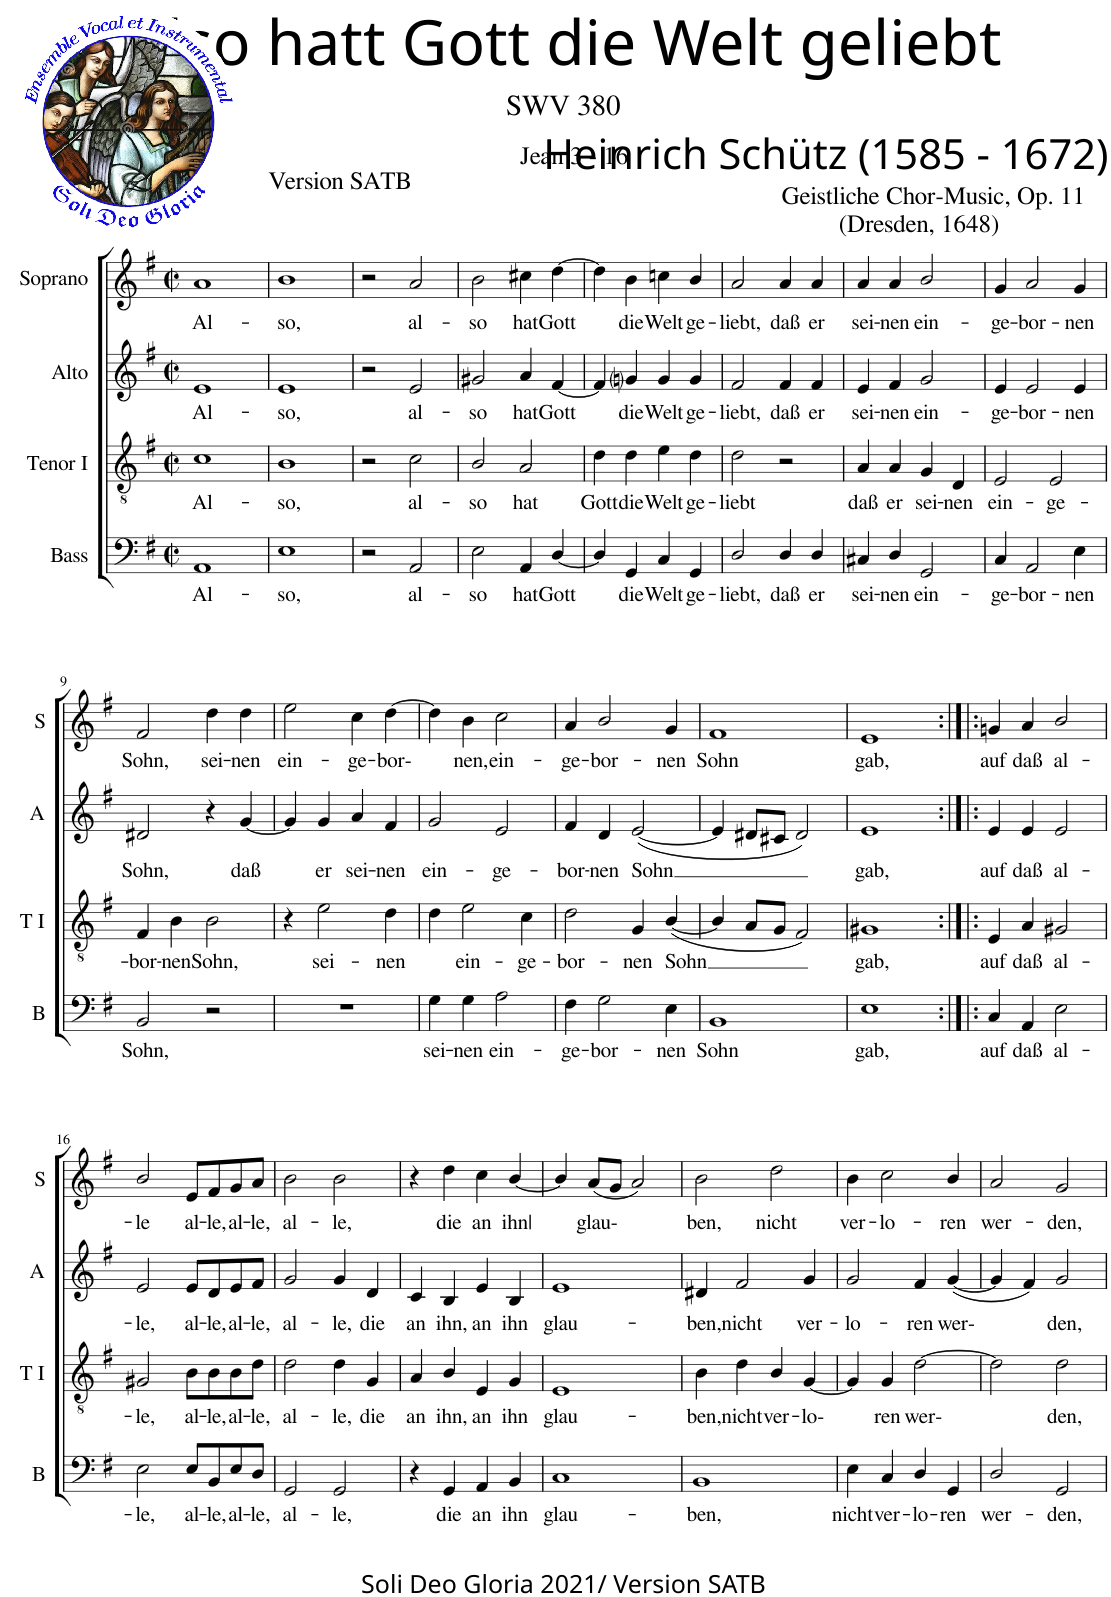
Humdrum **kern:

**kern	**text	**kern	**text	**kern	**text	**kern	**text
*part4	*part4	*part3	*part3	*part2	*part2	*part1	*part1
*staff4	*staff4	*staff3	*staff3	*staff2	*staff2	*staff1	*staff1
*I"Bass	*	*I"Tenor I	*	*I"Alto	*	*I"Soprano	*
*I'B	*	*I'T I	*	*I'A	*	*I'S	*
*clefF4	*	*clefGv2	*	*clefG2	*	*clefG2	*
*k[f#]	*	*k[f#]	*	*k[f#]	*	*k[f#]	*
*G:	*	*G:	*	*G:	*	*G:	*
*M2/2	*	*M2/2	*	*M2/2	*	*M2/2	*
*met(c|)	*	*met(c|)	*	*met(c|)	*	*met(c|)	*
=1	=1	=1	=1	=1	=1	=1	=1
!	!LO:LY:b	!	!LO:LY:b	!	!LO:LY:b	!	!LO:LY:b
1AA	Al-	1c	Al-	1e	Al-	1a	Al-
=2	=2	=2	=2	=2	=2	=2	=2
!	!LO:LY:b	!	!LO:LY:b	!	!LO:LY:b	!	!LO:LY:b
1E	-so,	1B	-so,	1e	-so,	1b	-so,
=3	=3	=3	=3	=3	=3	=3	=3
2r	.	2r	.	2r	.	2r	.
!	!LO:LY:b	!	!LO:LY:b	!	!LO:LY:b	!	!LO:LY:b
2AA/	al-	2c\	al-	2e/	al-	2a/	al-
=4	=4	=4	=4	=4	=4	=4	=4
!	!LO:LY:b	!	!LO:LY:b	!	!LO:LY:b	!	!LO:LY:b
2E\	-so	2B/	-so	2g#X/	-so	2b\	-so
!	!LO:LY:b	!	!LO:LY:b	!	!LO:LY:b	!	!LO:LY:b
4AA/	hat	2A/	hat	4a/	hat	4cc#X\	hat
!	!LO:LY:b	!	!	!	!LO:LY:b	!	!LO:LY:b
[4D/	Gott	.	.	[4f#/	Gott	[4dd\	Gott
=5	=5	=5	=5	=5	=5	=5	=5
!	!	!	!LO:LY:b	!	!	!	!
4D/]	.	4d\	Gott	4f#/]	.	4dd\]	.
!	!LO:LY:b	!	!LO:LY:b	!	!LO:LY:b	!	!LO:LY:b
4GG/	die	4d\	die	4gni/	die	4b\	die
!	!LO:LY:b	!	!LO:LY:b	!	!LO:LY:b	!	!LO:LY:b
4C/	Welt	4e\	Welt	4g/	Welt	4ccn\	Welt
!	!LO:LY:b	!	!LO:LY:b	!	!LO:LY:b	!	!LO:LY:b
4GG/	ge-	4d\	ge-	4g/	ge-	4b/	ge-
=6	=6	=6	=6	=6	=6	=6	=6
!	!LO:LY:b	!	!LO:LY:b	!	!LO:LY:b	!	!LO:LY:b
2D/	-liebt,	2d\	-liebt	2f#/	-liebt,	2a/	-liebt,
!	!LO:LY:b	!	!	!	!LO:LY:b	!	!LO:LY:b
4D/	daß	2r	.	4f#/	daß	4a/	daß
!	!LO:LY:b	!	!	!	!LO:LY:b	!	!LO:LY:b
4D/	er	.	.	4f#/	er	4a/	er
=7	=7	=7	=7	=7	=7	=7	=7
!	!LO:LY:b	!	!LO:LY:b	!	!LO:LY:b	!	!LO:LY:b
4C#X/	sei-	4A/	daß	4e/	sei-	4a/	sei-
!	!LO:LY:b	!	!LO:LY:b	!	!LO:LY:b	!	!LO:LY:b
4D/	-nen	4A/	er	4f#/	-nen	4a/	-nen
!	!LO:LY:b	!	!LO:LY:b	!	!LO:LY:b	!	!LO:LY:b
2GG/	ein-	4G/	sei-	2g/	ein-	2b/	ein-
!	!	!	!LO:LY:b	!	!	!	!
.	.	4D/	-nen	.	.	.	.
=8	=8	=8	=8	=8	=8	=8	=8
!	!LO:LY:b	!	!LO:LY:b	!	!LO:LY:b	!	!LO:LY:b
4C/	-ge-	2E/	ein-	4e/	-ge-	4g/	-ge-
!	!LO:LY:b	!	!	!	!LO:LY:b	!	!LO:LY:b
2AA/	-bor-	.	.	2e/	-bor-	2a/	-bor-
!	!	!	!LO:LY:b	!	!	!	!
.	.	2E/	-ge-	.	.	.	.
!	!LO:LY:b	!	!	!	!LO:LY:b	!	!LO:LY:b
4E\	-nen	.	.	4e/	-nen	4g/	-nen
!!LO:LB:g=z
=9	=9	=9	=9	=9	=9	=9	=9
!	!LO:LY:b	!	!LO:LY:b	!	!LO:LY:b	!	!LO:LY:b
2BB/	Sohn,	4F#/	-bor-	2d#X/	Sohn,	2f#/	Sohn,
!	!	!	!LO:LY:b	!	!	!	!
.	.	4B\	-nen	.	.	.	.
!	!	!	!LO:LY:b	!	!	!	!LO:LY:b
2r	.	2B\	Sohn,	4r	.	4dd\	sei-
!	!	!	!	!	!LO:LY:b	!	!LO:LY:b
.	.	.	.	[4g/	daß	4dd\	-nen
=10	=10	=10	=10	=10	=10	=10	=10
!	!	!	!	!	!	!	!LO:LY:b
1r	.	4r	.	4g/]	.	2ee\	ein-
!	!	!	!LO:LY:b	!	!LO:LY:b	!	!
.	.	2e\	sei-	4g/	er	.	.
!	!	!	!	!	!LO:LY:b	!	!LO:LY:b
.	.	.	.	4a/	sei-	4cc\	-ge-
!	!	!	!LO:LY:b	!	!LO:LY:b	!	!LO:LY:b
.	.	4d\	-nen	4f#/	-nen	[4dd\	-bor-
=11	=11	=11	=11	=11	=11	=11	=11
!	!LO:LY:b	!	!	!	!LO:LY:b	!	!
4G\	sei-	4d\	.	2g/	ein-	4dd\]	.
!	!LO:LY:b	!	!LO:LY:b	!	!	!	!LO:LY:b
4G\	-nen	2e\	ein-	.	.	4b\	nen,
!	!LO:LY:b	!	!	!	!LO:LY:b	!	!LO:LY:b
2A\	ein-	.	.	2e/	-ge-	2cc\	ein-
!	!	!	!LO:LY:b	!	!	!	!
.	.	4c\	-ge-	.	.	.	.
=12	=12	=12	=12	=12	=12	=12	=12
!	!LO:LY:b	!	!LO:LY:b	!	!LO:LY:b	!	!LO:LY:b
4F#\	-ge-	2d\	-bor-	4f#/	-bor-	4a/	-ge-
!	!LO:LY:b	!	!	!	!LO:LY:b	!	!LO:LY:b
2G\	-bor-	.	.	4d/	-nen	2b/	-bor-
!	!	!	!LO:LY:b	!	!LO:LY:b	!	!
.	.	4G/	-nen	(<[2e/	Sohn	.	.
!	!LO:LY:b	!	!LO:LY:b	!	!	!	!LO:LY:b
4E\	-nen	(<[4B/	Sohn	.	.	4g/	-nen
=13	=13	=13	=13	=13	=13	=13	=13
!	!LO:LY:b	!	!	!	!	!	!LO:LY:b
1BB	Sohn	4B/]	.	4e/]	.	1f#	Sohn
.	.	8A/L	.	8d#X/L	.	.	.
.	.	8G/J	.	8c#X/J	.	.	.
.	.	2F#/)	.	2d#/)	.	.	.
=14	=14	=14	=14	=14	=14	=14	=14
!	!LO:LY:b	!	!LO:LY:b	!	!LO:LY:b	!	!LO:LY:b
1E	gab,	1G#X	gab,	1e	gab,	1e	gab,
=15:|!|:	=15:|!|:	=15:|!|:	=15:|!|:	=15:|!|:	=15:|!|:	=15:|!|:	=15:|!|:
!	!LO:LY:b	!	!LO:LY:b	!	!LO:LY:b	!	!LO:LY:b
4C/	auf	4E/	auf	4e/	auf	4gn/	auf
!	!LO:LY:b	!	!LO:LY:b	!	!LO:LY:b	!	!LO:LY:b
4AA/	daß	4A/	daß	4e/	daß	4a/	daß
!	!LO:LY:b	!	!LO:LY:b	!	!LO:LY:b	!	!LO:LY:b
2E\	al-	2G#X/	al-	2e/	al-	2b/	al-
!!LO:LB:g=z
=16	=16	=16	=16	=16	=16	=16	=16
!	!LO:LY:b	!	!LO:LY:b	!	!LO:LY:b	!	!LO:LY:b
2E\	-le,	2G#X/	-le,	2e/	-le,	2b/	-le
!	!LO:LY:b	!	!LO:LY:b	!	!LO:LY:b	!	!LO:LY:b
8E/L	al-	8B\L	al-	8e/L	al-	8e/L	al-
!	!LO:LY:b	!	!LO:LY:b	!	!LO:LY:b	!	!LO:LY:b
8BB/	-le,	8B\	-le,	8d/	-le,	8f#/	-le,
!	!LO:LY:b	!	!LO:LY:b	!	!LO:LY:b	!	!LO:LY:b
8E/	al-	8B\	al-	8e/	al-	8g/	al-
!	!LO:LY:b	!	!LO:LY:b	!	!LO:LY:b	!	!LO:LY:b
8D/J	-le,	8d\J	-le,	8f#/J	-le,	8a/J	-le,
=17	=17	=17	=17	=17	=17	=17	=17
!	!LO:LY:b	!	!LO:LY:b	!	!LO:LY:b	!	!LO:LY:b
2GG/	al-	2d\	al-	2g/	al-	2b\	al-
!	!LO:LY:b	!	!LO:LY:b	!	!LO:LY:b	!	!LO:LY:b
2GG/	-le,	4d\	-le,	4g/	-le,	2b\	-le,
!	!	!	!LO:LY:b	!	!LO:LY:b	!	!
.	.	4G/	die	4d/	die	.	.
=18	=18	=18	=18	=18	=18	=18	=18
!	!	!	!LO:LY:b	!	!LO:LY:b	!	!
4r	.	4A/	an	4c/	an	4r	.
!	!LO:LY:b	!	!LO:LY:b	!	!LO:LY:b	!	!LO:LY:b
4GG/	die	4B/	ihn,	4B/	ihn,	4dd\	die
!	!LO:LY:b	!	!LO:LY:b	!	!LO:LY:b	!	!LO:LY:b
4AA/	an	4E/	an	4e/	an	4cc\	an
!	!LO:LY:b	!	!LO:LY:b	!	!LO:LY:b	!	!LO:LY:b
4BB/	ihn	4G/	ihn	4B/	ihn	[4b/	ihn|
=19	=19	=19	=19	=19	=19	=19	=19
!	!LO:LY:b	!	!LO:LY:b	!	!LO:LY:b	!	!
1C	glau-	1E	glau-	1e	glau-	4b/]	.
!	!	!	!	!	!	!	!LO:LY:b
.	.	.	.	.	.	(<8a/L	glau-
.	.	.	.	.	.	8g/J	.
.	.	.	.	.	.	2a/)	.
=20	=20	=20	=20	=20	=20	=20	=20
!	!LO:LY:b	!	!LO:LY:b	!	!LO:LY:b	!	!LO:LY:b
1BB	-ben,	4B\	-ben,	4d#X/	-ben,	2b\	ben,
!	!	!	!LO:LY:b	!	!LO:LY:b	!	!
.	.	4d\	nicht	2f#/	nicht	.	.
!	!	!	!LO:LY:b	!	!	!	!LO:LY:b
.	.	4B/	ver-	.	.	2dd\	nicht
!	!	!	!LO:LY:b	!	!LO:LY:b	!	!
.	.	[4G/	-lo-	4g/	ver-	.	.
=21	=21	=21	=21	=21	=21	=21	=21
!	!LO:LY:b	!	!	!	!LO:LY:b	!	!LO:LY:b
4E\	nicht	4G/]	.	2g/	-lo-	4b\	ver-
!	!LO:LY:b	!	!LO:LY:b	!	!	!	!LO:LY:b
4C/	ver-	4G/	ren	.	.	2cc\	-lo-
!	!LO:LY:b	!	!LO:LY:b	!	!LO:LY:b	!	!
4D/	-lo-	[2d\	wer-	4f#/	-ren	.	.
!	!LO:LY:b	!	!	!	!LO:LY:b	!	!LO:LY:b
4GG/	-ren	.	.	(<[4g/	wer-	4b/	-ren
=22	=22	=22	=22	=22	=22	=22	=22
!	!LO:LY:b	!	!	!	!	!	!LO:LY:b
2D/	wer-	2d\]	.	4g/]	.	2a/	wer-
.	.	.	.	4f#/)	.	.	.
!	!LO:LY:b	!	!LO:LY:b	!	!LO:LY:b	!	!LO:LY:b
2GG/	-den,	2d\	den,	2g/	den,	2g/	-den,
=	=	=	=	=	=	=	=
*-	*-	*-	*-	*-	*-	*-	*-
